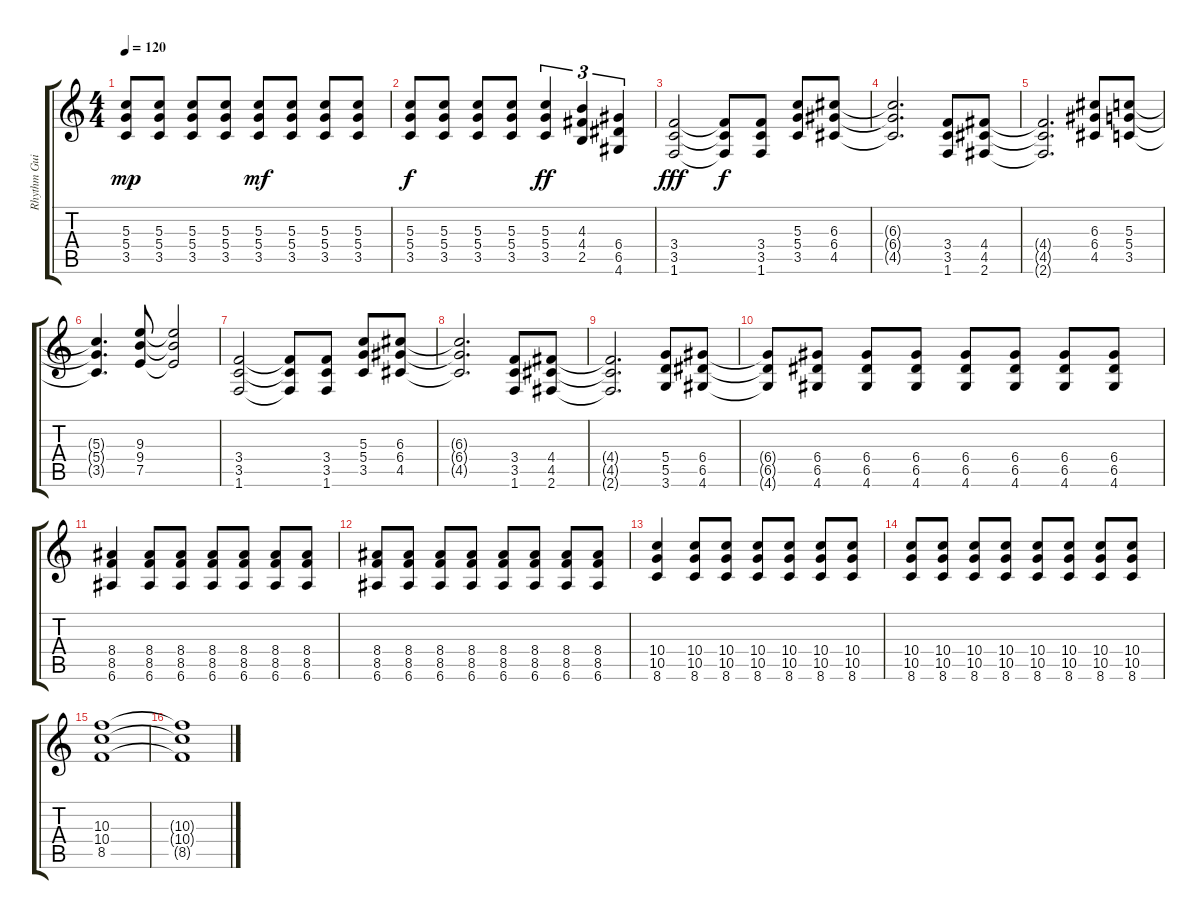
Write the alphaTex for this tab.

\track ("Rhythm Guitar" "Rhythm Gui") {instrument distortionguitar}
\staff {score tabs}
\tuning (E4 B3 G3 D3 A2 E2) {hide}
\ts (4 4)
\tempo 120
\clef g2
\ks c
(5.3 5.4 3.5).8{dy mp} (5.3 5.4 3.5).8 (5.3 5.4 3.5).8 (5.3 5.4 3.5).8 (5.3 5.4 3.5).8{dy mf} (5.3 5.4 3.5).8 (5.3 5.4 3.5).8 (5.3 5.4 3.5).8 |
(5.3 5.4 3.5).8{dy f} (5.3 5.4 3.5).8 (5.3 5.4 3.5).8 (5.3 5.4 3.5).8 (5.3 5.4 3.5).4{tu (3 2) dy ff} (4.3 4.4 2.5).4{tu (3 2)} (6.4 6.5 4.6).4{tu (3 2)} |
(3.4 3.5 1.6).2{dy fff} (3.4{t} 3.5{t} 1.6{t}).8{dy f} (3.4 3.5 1.6).8 (5.3 5.4 3.5).8 (6.3 6.4 4.5).8 |
(6.3{t} 6.4{t} 4.5{t}).2{d} (3.4 3.5 1.6).8 (4.4 4.5 2.6).8 |
(4.4{t} 4.5{t} 2.6{t}).2{d} (6.3 6.4 4.5).8 (5.3 5.4 3.5).8 |
(5.3{t} 5.4{t} 3.5{t}).4{d} (9.3 9.4 7.5).8 (9.3{t} 9.4{t} 7.5{t}).2 |
(3.4 3.5 1.6).2 (3.4{t} 3.5{t} 1.6{t}).8 (3.4 3.5 1.6).8 (5.3 5.4 3.5).8 (6.3 6.4 4.5).8 |
(6.3{t} 6.4{t} 4.5{t}).2{d} (3.4 3.5 1.6).8 (4.4 4.5 2.6).8 |
(4.4{t} 4.5{t} 2.6{t}).2{d} (5.4 5.5 3.6).8 (6.4 6.5 4.6).8 |
(6.4{t} 6.5{t} 4.6{t}).8 (6.4 6.5 4.6).8 (6.4 6.5 4.6).8 (6.4 6.5 4.6).8 (6.4 6.5 4.6).8 (6.4 6.5 4.6).8 (6.4 6.5 4.6).8 (6.4 6.5 4.6).8 |
(8.4 8.5 6.6).4 (8.4 8.5 6.6).8 (8.4 8.5 6.6).8 (8.4 8.5 6.6).8 (8.4 8.5 6.6).8 (8.4 8.5 6.6).8 (8.4 8.5 6.6).8 |
(8.4 8.5 6.6).8 (8.4 8.5 6.6).8 (8.4 8.5 6.6).8 (8.4 8.5 6.6).8 (8.4 8.5 6.6).8 (8.4 8.5 6.6).8 (8.4 8.5 6.6).8 (8.4 8.5 6.6).8 |
(10.4 10.5 8.6).4 (10.4 10.5 8.6).8 (10.4 10.5 8.6).8 (10.4 10.5 8.6).8 (10.4 10.5 8.6).8 (10.4 10.5 8.6).8 (10.4 10.5 8.6).8 |
(10.4 10.5 8.6).8 (10.4 10.5 8.6).8 (10.4 10.5 8.6).8 (10.4 10.5 8.6).8 (10.4 10.5 8.6).8 (10.4 10.5 8.6).8 (10.4 10.5 8.6).8 (10.4 10.5 8.6).8 |
(10.3 10.4 8.5).1 |
(10.3{t} 10.4{t} 8.5{t}).1
